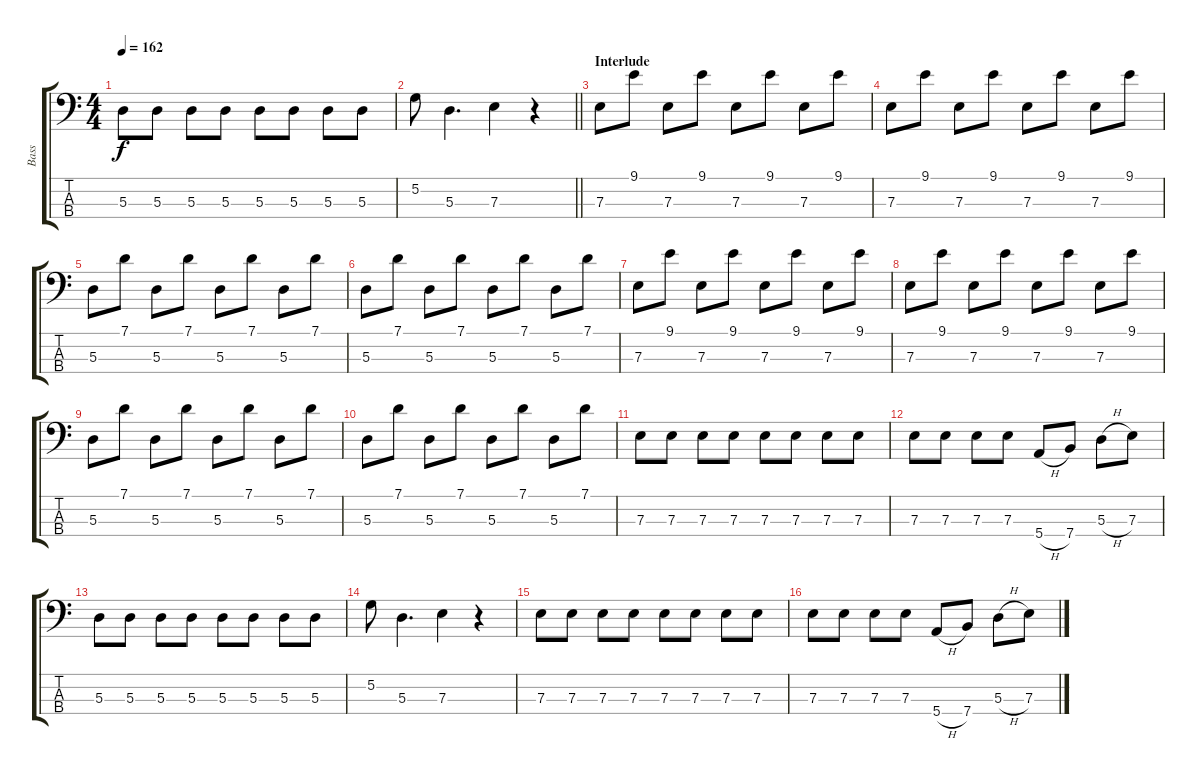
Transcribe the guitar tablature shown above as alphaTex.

\track ("Bass" "Bass") {instrument electricbassfinger}
\staff {score tabs}
\tuning (G2 D2 A1 E1) {hide}
\ts (4 4)
\tempo 162
\clef f4
\ks c
5.3.8{dy f} 5.3.8 5.3.8 5.3.8 5.3.8 5.3.8 5.3.8 5.3.8 |
\barLineRight lightlight
5.2.8 5.3.4{d} 7.3.4 r.4 |
\section ("" "Interlude")
7.3.8 9.1.8 7.3.8 9.1.8 7.3.8 9.1.8 7.3.8 9.1.8 |
7.3.8 9.1.8 7.3.8 9.1.8 7.3.8 9.1.8 7.3.8 9.1.8 |
5.3.8 7.1.8 5.3.8 7.1.8 5.3.8 7.1.8 5.3.8 7.1.8 |
5.3.8 7.1.8 5.3.8 7.1.8 5.3.8 7.1.8 5.3.8 7.1.8 |
7.3.8 9.1.8 7.3.8 9.1.8 7.3.8 9.1.8 7.3.8 9.1.8 |
7.3.8 9.1.8 7.3.8 9.1.8 7.3.8 9.1.8 7.3.8 9.1.8 |
5.3.8 7.1.8 5.3.8 7.1.8 5.3.8 7.1.8 5.3.8 7.1.8 |
5.3.8 7.1.8 5.3.8 7.1.8 5.3.8 7.1.8 5.3.8 7.1.8 |
7.3.8 7.3.8 7.3.8 7.3.8 7.3.8 7.3.8 7.3.8 7.3.8 |
7.3.8 7.3.8 7.3.8 7.3.8 5.4{h}.8 7.4.8 5.3{h}.8 7.3.8 |
5.3.8 5.3.8 5.3.8 5.3.8 5.3.8 5.3.8 5.3.8 5.3.8 |
5.2.8 5.3.4{d} 7.3.4 r.4 |
7.3.8 7.3.8 7.3.8 7.3.8 7.3.8 7.3.8 7.3.8 7.3.8 |
7.3.8 7.3.8 7.3.8 7.3.8 5.4{h}.8 7.4.8 5.3{h}.8 7.3.8
